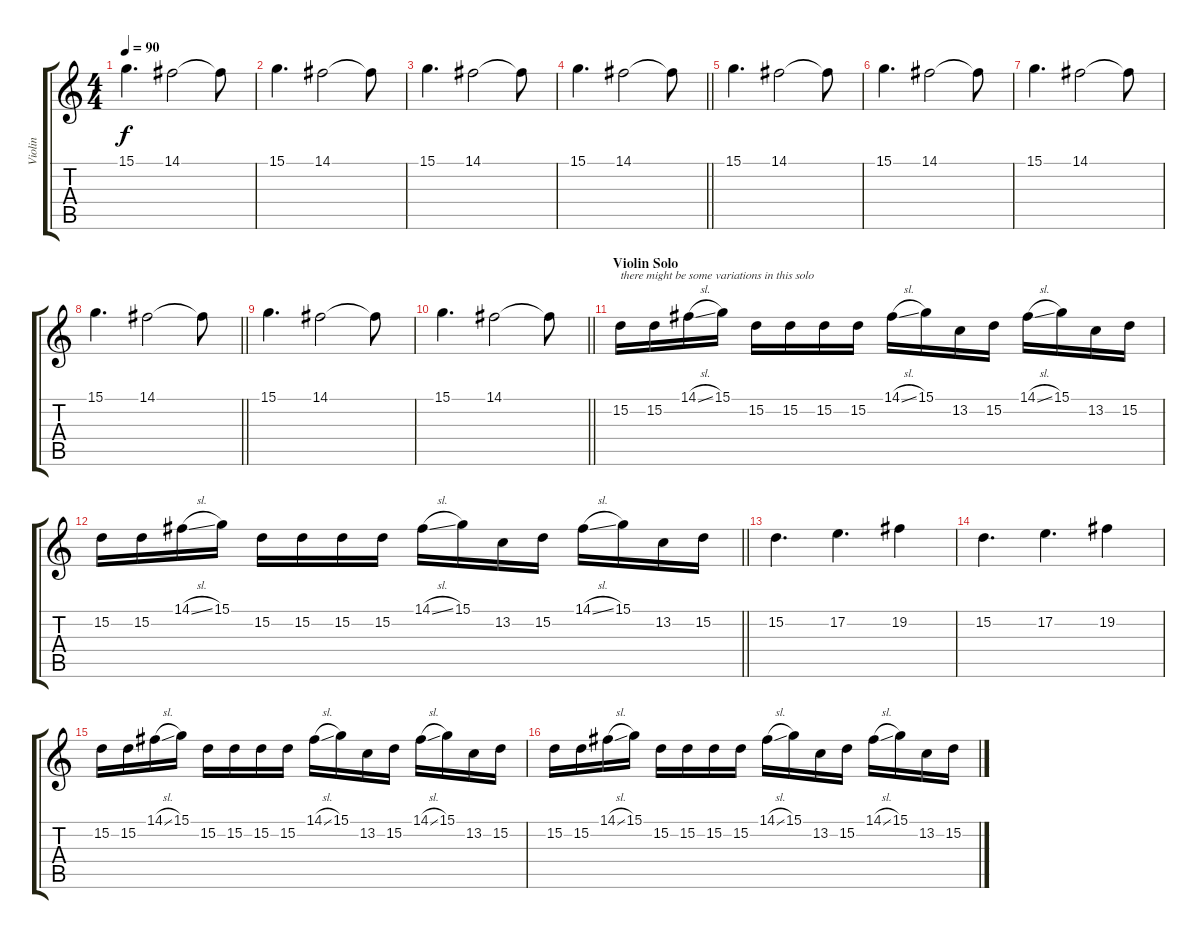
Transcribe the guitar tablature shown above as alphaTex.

\track ("Violin" "Violin") {instrument violin}
\staff {score tabs}
\tuning (E4 B3 G3 D3 A2 E2) {hide}
\ts (4 4)
\tempo 90
\clef g2
\ks c
15.1.4{d dy f} 14.1.2 14.1{t}.8 |
15.1.4{d} 14.1.2 14.1{t}.8 |
15.1.4{d} 14.1.2 14.1{t}.8 |
\barLineRight lightlight
15.1.4{d} 14.1.2 14.1{t}.8 |
15.1.4{d} 14.1.2 14.1{t}.8 |
15.1.4{d} 14.1.2 14.1{t}.8 |
15.1.4{d} 14.1.2 14.1{t}.8 |
\barLineRight lightlight
15.1.4{d} 14.1.2 14.1{t}.8 |
15.1.4{d} 14.1.2 14.1{t}.8 |
\barLineRight lightlight
15.1.4{d} 14.1.2 14.1{t}.8 |
\section ("" "Violin Solo")
15.2.16{txt "there might be some variations in this solo"} 15.2.16 14.1{sl}.16 15.1.16 15.2.16 15.2.16 15.2.16 15.2.16 14.1{sl}.16 15.1.16 13.2.16 15.2.16 14.1{sl}.16 15.1.16 13.2.16 15.2.16 |
\barLineRight lightlight
15.2.16 15.2.16 14.1{sl}.16 15.1.16 15.2.16 15.2.16 15.2.16 15.2.16 14.1{sl}.16 15.1.16 13.2.16 15.2.16 14.1{sl}.16 15.1.16 13.2.16 15.2.16 |
15.2.4{d} 17.2.4{d} 19.2.4 |
15.2.4{d} 17.2.4{d} 19.2.4 |
15.2.16 15.2.16 14.1{sl}.16 15.1.16 15.2.16 15.2.16 15.2.16 15.2.16 14.1{sl}.16 15.1.16 13.2.16 15.2.16 14.1{sl}.16 15.1.16 13.2.16 15.2.16 |
15.2.16 15.2.16 14.1{sl}.16 15.1.16 15.2.16 15.2.16 15.2.16 15.2.16 14.1{sl}.16 15.1.16 13.2.16 15.2.16 14.1{sl}.16 15.1.16 13.2.16 15.2.16
